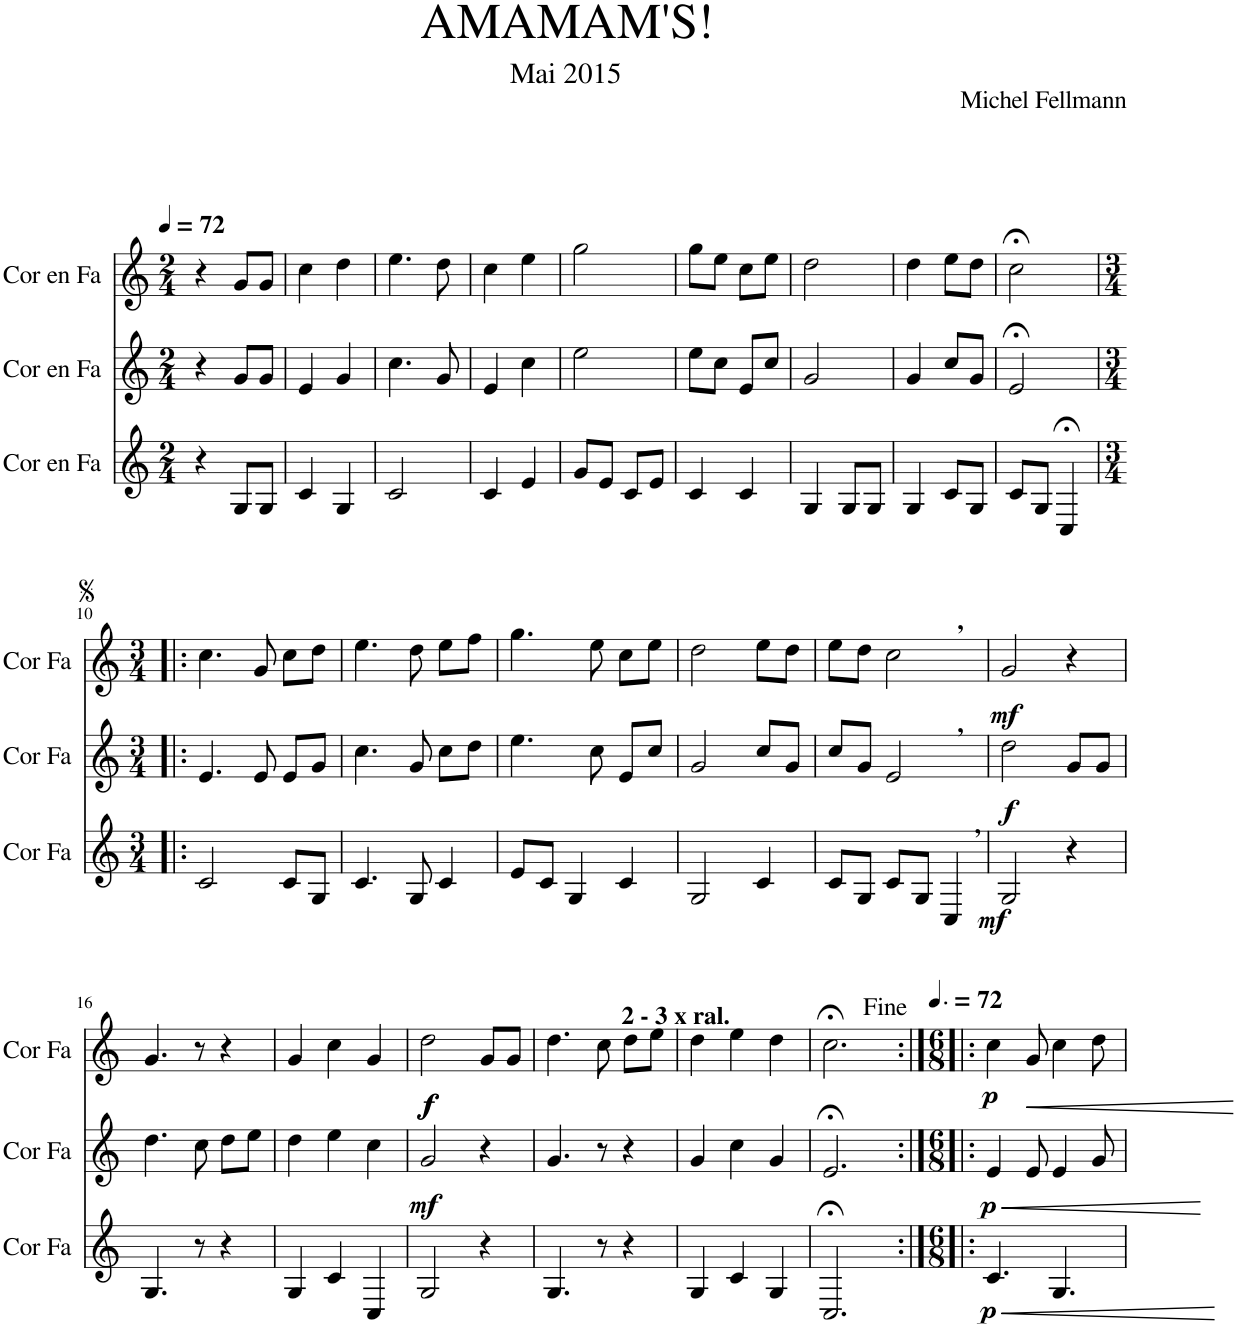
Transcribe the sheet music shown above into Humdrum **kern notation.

**kern	**dynam	**kern	**dynam	**kern	**dynam
*part3	*part3	*part2	*part2	*part1	*part1
*staff3	*staff3	*staff2	*staff2	*staff1	*staff1
*I"Cor en Fa	*	*I"Cor en Fa	*	*I"Cor en Fa	*
*I'Cor Fa	*	*I'Cor Fa	*	*I'Cor Fa	*
*clefG2	*	*clefG2	*	*clefG2	*
*Trd4c7	*	*Trd4c7	*	*Trd4c7	*
*k[]	*	*k[]	*	*k[]	*
*M2/4	*	*M2/4	*	*M2/4	*
*MM72	*	*MM72	*	*MM72	*
=1	=1	=1	=1	=1	=1
4r	.	4r	.	4r	.
8G/L	.	8g/L	.	8g/L	.
8G/J	.	8g/J	.	8g/J	.
=2	=2	=2	=2	=2	=2
4c/	.	4e/	.	4cc\	.
4G/	.	4g/	.	4dd\	.
=3	=3	=3	=3	=3	=3
2c/	.	4.cc\	.	4.ee\	.
.	.	8g/	.	8dd\	.
=4	=4	=4	=4	=4	=4
4c/	.	4e/	.	4cc\	.
4e/	.	4cc\	.	4ee\	.
=5	=5	=5	=5	=5	=5
8g/L	.	2ee\	.	2gg\	.
8e/J	.	.	.	.	.
8c/L	.	.	.	.	.
8e/J	.	.	.	.	.
=6	=6	=6	=6	=6	=6
4c/	.	8ee\L	.	8gg\L	.
.	.	8cc\J	.	8ee\J	.
4c/	.	8e/L	.	8cc\L	.
.	.	8cc/J	.	8ee\J	.
=7	=7	=7	=7	=7	=7
4G/	.	2g/	.	2dd\	.
8G/L	.	.	.	.	.
8G/J	.	.	.	.	.
=8	=8	=8	=8	=8	=8
4G/	.	4g/	.	4dd\	.
8c/L	.	8cc/L	.	8ee\L	.
8G/J	.	8g/J	.	8dd\J	.
=9	=9	=9	=9	=9	=9
8c/L	.	2e;</	.	2cc;<\	.
8G/J	.	.	.	.	.
4C;</	.	.	.	.	.
!!LO:LB:g=z
=10!|:	=10!|:	=10!|:	=10!|:	=10!|:	=10!|:
*M3/4	*	*M3/4	*	*M3/4	*
2c/	.	4.e/	.	4.cc\	.
.	.	8e/	.	8g/	.
8c/L	.	8e/L	.	8cc\L	.
8G/J	.	8g/J	.	8dd\J	.
=11	=11	=11	=11	=11	=11
4.c/	.	4.cc\	.	4.ee\	.
8G/	.	8g/	.	8dd\	.
4c/	.	8cc\L	.	8ee\L	.
.	.	8dd\J	.	8ff\J	.
=12	=12	=12	=12	=12	=12
8e/L	.	4.ee\	.	4.gg\	.
8c/J	.	.	.	.	.
4G/	.	.	.	.	.
.	.	8cc\	.	8ee\	.
4c/	.	8e/L	.	8cc\L	.
.	.	8cc/J	.	8ee\J	.
=13	=13	=13	=13	=13	=13
2G/	.	2g/	.	2dd\	.
4c/	.	8cc/L	.	8ee\L	.
.	.	8g/J	.	8dd\J	.
=14	=14	=14	=14	=14	=14
8c/L	.	8cc/L	.	8ee\L	.
8G/J	.	8g/J	.	8dd\J	.
!	!	!	!	!LO:TX:a:B:t=,	!
!	!	!LO:TX:a:B:t=,	!	!	!
8c/L	.	2e/	.	2cc\	.
8G/J	.	.	.	.	.
!LO:TX:a:B:t=,	!	!	!	!	!
4C/	.	.	.	.	.
=15	=15	=15	=15	=15	=15
!	!LO:DY:b	!	!LO:DY:b	!	!LO:DY:b
2G/	mf	2dd\	f	2g/	mf
4r	.	8g/L	.	4r	.
.	.	8g/J	.	.	.
!!LO:LB:g=z
=16	=16	=16	=16	=16	=16
4.G/	.	4.dd\	.	4.g/	.
8r	.	8cc\	.	8r	.
4r	.	8dd\L	.	4r	.
.	.	8ee\J	.	.	.
=17	=17	=17	=17	=17	=17
4G/	.	4dd\	.	4g/	.
4c/	.	4ee\	.	4cc\	.
4C/	.	4cc\	.	4g/	.
=18	=18	=18	=18	=18	=18
!	!	!	!LO:DY:b	!	!LO:DY:b
!	!	!	!	!	!LO:DY:n=1:b
2G/	.	2g/	mf	2dd\	f f
4r	.	4r	.	8g/L	.
.	.	.	.	8g/J	.
=19	=19	=19	=19	=19	=19
4.G/	.	4.g/	.	4.dd\	.
8r	.	8r	.	8cc\	.
4r	.	4r	.	8dd\L	.
.	.	.	.	8ee\J	.
=20	=20	=20	=20	=20	=20
!	!	!	!	!LO:TX:a:B:t=2 - 3 x ral.	!
4G/	.	4g/	.	4dd\	.
4c/	.	4cc\	.	4ee\	.
4G/	.	4g/	.	4dd\	.
=21	=21	=21	=21	=21	=21
2.C;</	.	2.e;</	.	2.cc;<\	.
=22:|!|:	=22:|!|:	=22:|!|:	=22:|!|:	=22:|!|:	=22:|!|:
*M6/8	*	*M6/8	*	*M6/8	*
*	*	*	*	*MM108	*
!	!LO:HP:b	!	!LO:HP:b	!	!
!	!LO:DY:n=1:b	!	!LO:DY:n=1:b	!	!LO:DY:b
4.c/	< p	4e/	< p	4cc\	p
!	!	!	!	!	!LO:HP:b
.	.	8e/	.	8g/	<
4.G/	.	4e/	.	4cc\	.
.	.	8g/	.	8dd\	.
.	[	.	[	.	[
=	=	=	=	=	=
*-	*-	*-	*-	*-	*-
